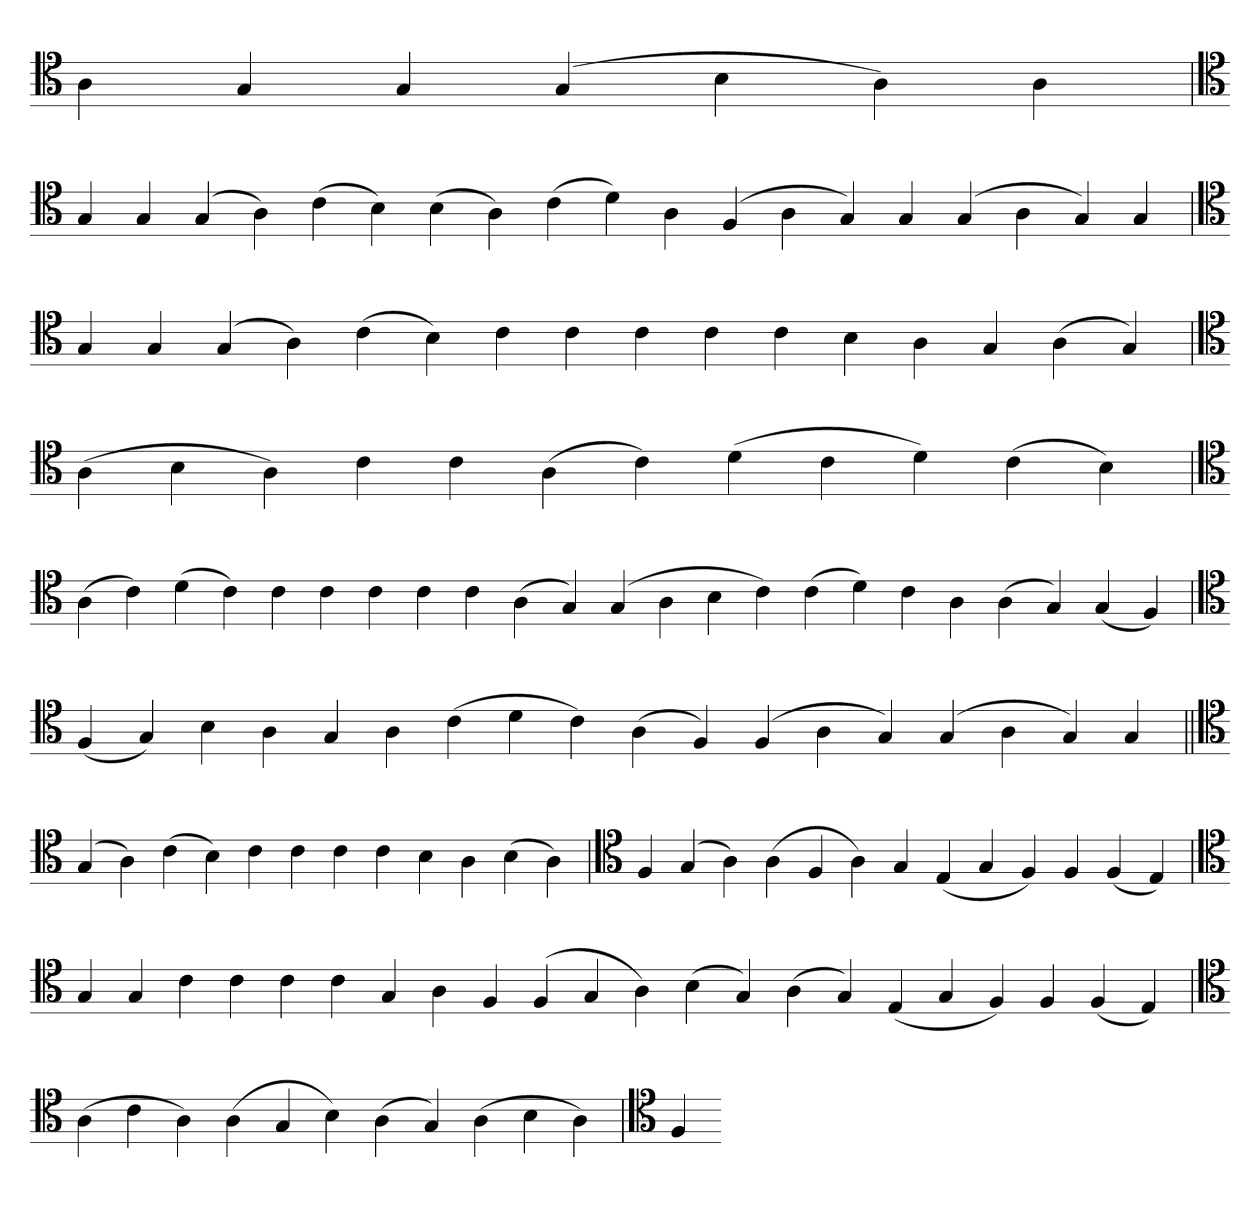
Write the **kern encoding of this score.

**kern
*part1
*staff1
*clefC4
=
4A
4G
4G
(4G
4B
4A)
4A
=`
*clefC4
4G
4G
(4G
4A)
(4c
4B)
(4B
4A)
(4c
4d)
4A
(4F
4A
4G)
4G
(4G
4A
4G)
4G
=
*clefC4
4G
4G
(4G
4A)
(4c
4B)
4c
4c
4c
4c
4c
4B
4A
4G
(4A
4G)
='
*clefC4
(4A
4B
4A)
4c
4c
(4A
4c)
(4d
4c
4d)
(4c
4B)
=
*clefC4
(4A
4c)
(4d
4c)
4c
4c
4c
4c
4c
(4A
4G)
(4G
4A
4B
4c)
(4c
4d)
4c
4A
(4A
4G)
(4G
4F)
='
*clefC4
(4F
4G)
4B
4A
4G
4A
(4c
4d
4c)
(4A
4F)
(4F
4A
4G)
(4G
4A
4G)
4G
=||
*clefC4
(4G
4A)
(4c
4B)
4c
4c
4c
4c
4B
4A
(4B
4A)
=`
*clefC4
4F
(4G
4A)
(4A
4F
4A)
4G
(4E
4G
4F)
4F
(4F
4E)
=
*clefC4
4G
4G
4c
4c
4c
4c
4G
4A
4F
(4F
4G
4A)
(4B
4G)
(4A
4G)
(4E
4G
4F)
4F
(4F
4E)
=
*clefC4
(4A
4c
4A)
(4A
4G
4B)
(4A
4G)
(4A
4B
4A)
=`
*clefC4
4F
=-
*-
